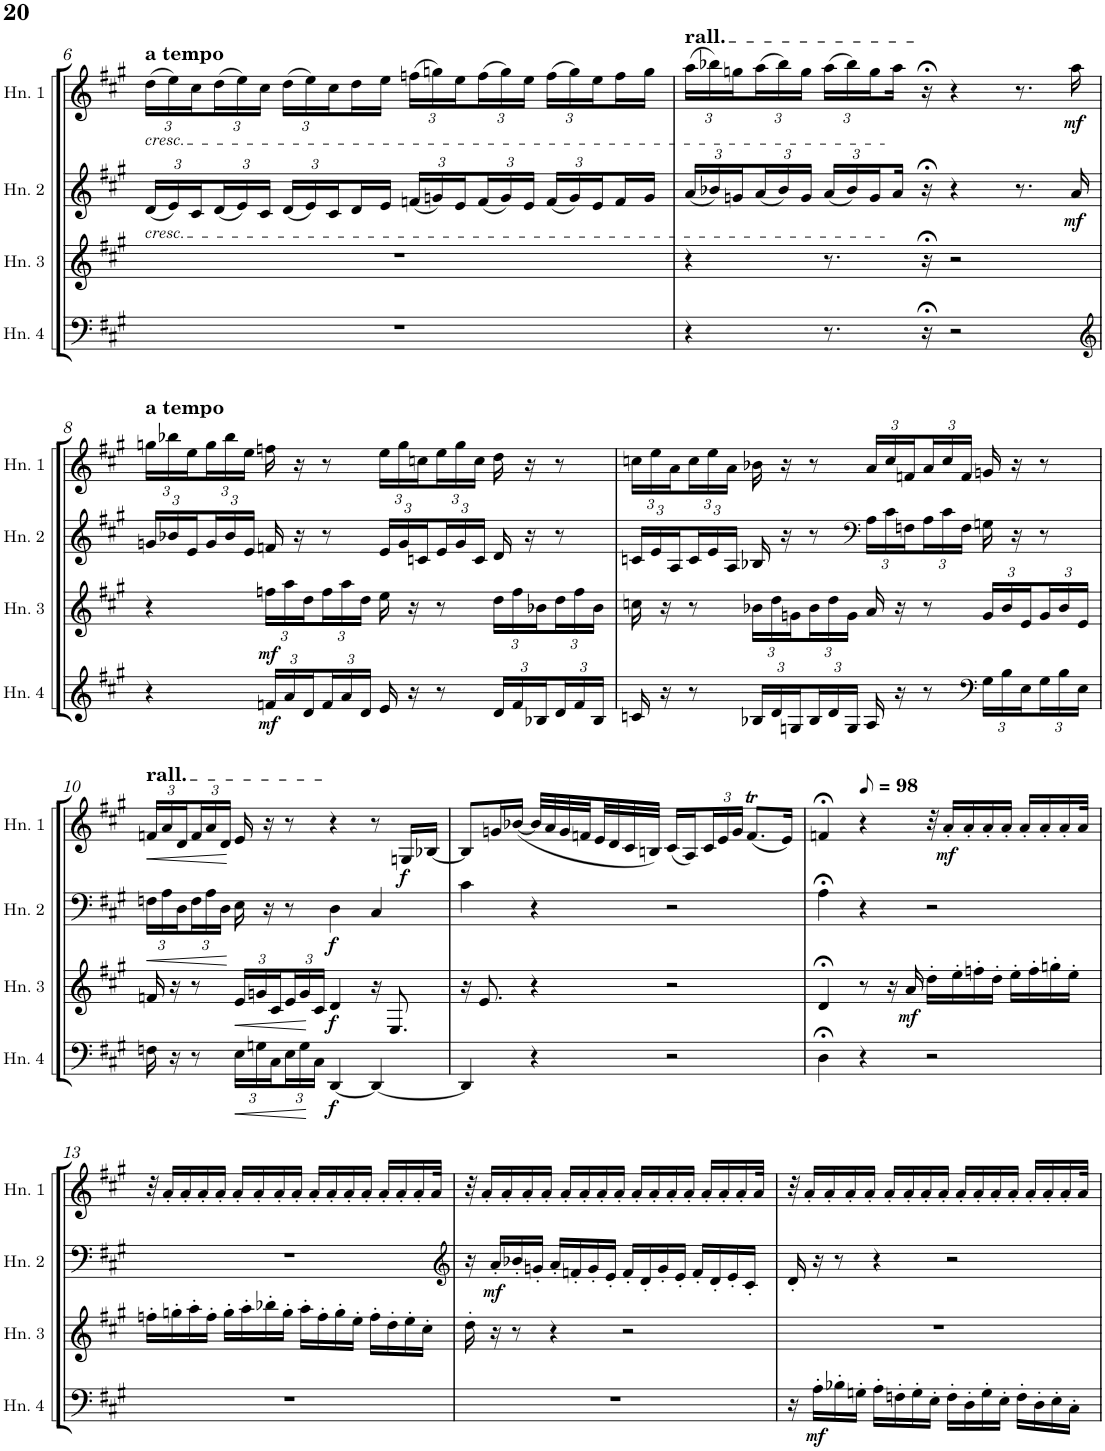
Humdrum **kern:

**kern	**dynam	**kern	**dynam	**kern	**dynam	**kern	**dynam
*part4	*part4	*part3	*part3	*part2	*part2	*part1	*part1
*staff4	*staff4	*staff3	*staff3	*staff2	*staff2	*staff1	*staff1
*I"Horn 4	*	*I"Horn 3	*	*I"Horn 2	*	*I"Horn 1	*
*I'Hn. 4	*	*I'Hn. 3	*	*I'Hn. 2	*	*I'Hn. 1	*
!!LO:PB:g=z
*clefF4	*	*clefG2	*	*clefG2	*	*clefG2	*
*Trd4c7	*	*Trd4c7	*	*Trd4c7	*	*Trd4c7	*
*k[f#c#g#]	*	*k[f#c#g#]	*	*k[f#c#g#]	*	*k[f#c#g#]	*
*M4/4	*	*M4/4	*	*M4/4	*	*M4/4	*
*met(c)	*	*met(c)	*	*met(c)	*	*met(c)	*
*	*	*	*	*Xbrackettup	*	*Xbrackettup	*
=6	=6	=6	=6	=6	=6	=6	=6
!	!	!	!	!	!	!LO:TX:a:B:t=a tempo	!
!	!	!	!	!	!	!LO:TX:b:i:t=cresc.	!
!	!	!	!	!LO:TX:b:i:t=cresc.	!	!	!
1r	.	1r	.	(24d/LL	.	(24dd\LL	.
.	.	.	.	24e/)	.	24ee\)	.
.	.	.	.	24c#/	.	24cc#\	.
.	.	.	.	(24d/	.	(24dd\	.
.	.	.	.	24e/)	.	24ee\)	.
.	.	.	.	24c#/JJ	.	24cc#\JJ	.
.	.	.	.	(24d/LL	.	(24dd\LL	.
.	.	.	.	24e/)	.	24ee\)	.
.	.	.	.	24c#/	.	24cc#\	.
.	.	.	.	16d/	.	16dd\	.
.	.	.	.	16e/JJ	.	16ee\JJ	.
.	.	.	.	(24fn/LL	.	(24ffn\LL	.
.	.	.	.	24gn/)	.	24ggn\)	.
.	.	.	.	24e/	.	24ee\	.
.	.	.	.	(24f/	.	(24ff\	.
.	.	.	.	24g/)	.	24gg\)	.
.	.	.	.	24e/JJ	.	24ee\JJ	.
.	.	.	.	(24f/LL	.	(24ff\LL	.
.	.	.	.	24g/)	.	24gg\)	.
.	.	.	.	24e/	.	24ee\	.
.	.	.	.	16f/	.	16ff\	.
.	.	.	.	16g/JJ	.	16gg\JJ	.
=7	=7	=7	=7	=7	=7	=7	=7
!	!	!	!	!	!	!LO:TX:a:t=rall.	!
4r	.	4r	.	(24a/LL	.	(24aa\LL	.
.	.	.	.	24b-X/)	.	24bb-X\)	.
.	.	.	.	24gn/	.	24ggn\	.
.	.	.	.	(24a/	.	(24aa\	.
.	.	.	.	24b-/)	.	24bb-\)	.
.	.	.	.	24g/JJ	.	24gg\JJ	.
8.r	.	8.r	.	(24a/LL	.	(24aa\LL	.
.	.	.	.	24b-/)	.	24bb-\)	.
.	.	.	.	24g/	.	24gg\	.
.	.	.	.	16a/JJ	.	16aa\JJ	.
16r;<	.	16r;<	.	16r;<	.	16r;<	.
2r	.	2r	.	4r	.	4r	.
.	.	.	.	8.r	.	8.r	.
!	!	!	!	!	!LO:DY:b	!	!LO:DY:b
.	.	.	.	16a/	mf	16aa\	mf
!!LO:LB:g=z
=8	=8	=8	=8	=8	=8	=8	=8
*clefG2	*	*	*	*	*	*	*
!	!	!	!	!	!	!LO:TX:a:B:t=a tempo	!
4r	.	4r	.	24gn/LL	.	24ggn\LL	.
.	.	.	.	24b-X/	.	24bb-X\	.
.	.	.	.	24e/	.	24ee\	.
.	.	.	.	24g/	.	24gg\	.
.	.	.	.	24b-/	.	24bb-\	.
.	.	.	.	24e/JJ	.	24ee\JJ	.
*Xbrackettup	*	*Xbrackettup	*	*	*	*	*
!	!LO:DY:b	!	!LO:DY:b	!	!	!	!
24fn/LL	mf	24ffn\LL	mf	16fn/	.	16ffn\	.
24a/	.	24aa\	.	.	.	.	.
.	.	.	.	16r	.	16r	.
24d/	.	24dd\	.	.	.	.	.
24f/	.	24ff\	.	8r	.	8r	.
24a/	.	24aa\	.	.	.	.	.
24d/JJ	.	24dd\JJ	.	.	.	.	.
16e/	.	16ee\	.	24e/LL	.	24ee\LL	.
.	.	.	.	24g/	.	24gg\	.
16r	.	16r	.	.	.	.	.
.	.	.	.	24cn/	.	24ccn\	.
8r	.	8r	.	24e/	.	24ee\	.
.	.	.	.	24g/	.	24gg\	.
.	.	.	.	24c/JJ	.	24cc\JJ	.
24d/LL	.	24dd\LL	.	16d/	.	16dd\	.
24f/	.	24ff\	.	.	.	.	.
.	.	.	.	16r	.	16r	.
24B-X/	.	24b-X\	.	.	.	.	.
24d/	.	24dd\	.	8r	.	8r	.
24f/	.	24ff\	.	.	.	.	.
24B-/JJ	.	24b-\JJ	.	.	.	.	.
=9	=9	=9	=9	=9	=9	=9	=9
16cn/	.	16ccn\	.	24cn/LL	.	24ccn\LL	.
.	.	.	.	24e/	.	24ee\	.
16r	.	16r	.	.	.	.	.
.	.	.	.	24A/	.	24a\	.
8r	.	8r	.	24c/	.	24cc\	.
.	.	.	.	24e/	.	24ee\	.
.	.	.	.	24A/JJ	.	24a\JJ	.
24B-X/LL	.	24b-X\LL	.	16B-X/	.	16b-X\	.
24d/	.	24dd\	.	.	.	.	.
.	.	.	.	16r	.	16r	.
24Gn/	.	24gn\	.	.	.	.	.
24B-/	.	24b-\	.	8r	.	8r	.
24d/	.	24dd\	.	.	.	.	.
24G/JJ	.	24g\JJ	.	.	.	.	.
*	*	*	*	*clefF4	*	*	*
16A/	.	16a/	.	24A\LL	.	24a/LL	.
.	.	.	.	24c\	.	24cc/	.
16r	.	16r	.	.	.	.	.
.	.	.	.	24Fn\	.	24fn/	.
8r	.	8r	.	24A\	.	24a/	.
.	.	.	.	24c\	.	24cc/	.
.	.	.	.	24F\JJ	.	24f/JJ	.
*clefF4	*	*	*	*	*	*	*
24G\LL	.	24g/LL	.	16Gn\	.	16gn/	.
24B-\	.	24b-/	.	.	.	.	.
.	.	.	.	16r	.	16r	.
24E\	.	24e/	.	.	.	.	.
24G\	.	24g/	.	8r	.	8r	.
24B-\	.	24b-/	.	.	.	.	.
24E\JJ	.	24e/JJ	.	.	.	.	.
!!LO:LB:g=z
=10	=10	=10	=10	=10	=10	=10	=10
!	!	!	!	!	!	!LO:TX:a:t=rall.	!
!	!	!	!	!	!LO:HP:b	!	!LO:HP:b
16Fn\	.	16fn/	.	24Fn\LL	<	24fn/LL	<
.	.	.	.	24A\	.	24a/	.
16r	.	16r	.	.	.	.	.
.	.	.	.	24D\	.	24d/	.
8r	.	8r	.	24F\	.	24f/	.
.	.	.	.	24A\	.	24a/	.
.	.	.	.	24D\JJ	.	24d/JJ	.
!	!LO:HP:b	!	!LO:HP:b	!	!	!	!
24E\LL	<	24e/LL	<	16E\	[	16e/	[
24Gn\	.	24gn/	.	.	.	.	.
.	.	.	.	16r	.	16r	.
24C#\	.	24c#/	.	.	.	.	.
24E\	.	24e/	.	8r	.	8r	.
24G\	.	24g/	.	.	.	.	.
24C#\JJ	[	24c#/JJ	[	.	.	.	.
!	!LO:DY:b	!	!LO:DY:b	!	!LO:DY:b	!	!
[4DD/	f	4d/	f	4D\	f	4r	.
4DD/_	.	16r	.	4C#/	.	8r	.
.	.	8.E/	.	.	.	.	.
!	!	!	!	!	!	!	!LO:DY:b
.	.	.	.	.	.	16Gn/LL	f
.	.	.	.	.	.	[16B-X/JJ	.
=11	=11	=11	=11	=11	=11	=11	=11
4DD/]	.	16r	.	4c#\	.	8B-/L]	.
.	.	8.e/	.	.	.	.	.
.	.	.	.	.	.	16gn/L	.
.	.	.	.	.	.	([16b-X/JJ	.
4r	.	4r	.	4r	.	32b-/LLL]	.
.	.	.	.	.	.	32a/	.
.	.	.	.	.	.	32g/	.
.	.	.	.	.	.	32fn/	.
.	.	.	.	.	.	32e/	.
.	.	.	.	.	.	32d/	.
.	.	.	.	.	.	32c#/	.
.	.	.	.	.	.	32Bn/JJJ)	.
2r	.	2r	.	2r	.	(16c#/LL	.
.	.	.	.	.	.	16A/)	.
.	.	.	.	.	.	24c#/	.
.	.	.	.	.	.	24e/	.
.	.	.	.	.	.	24g/JJ	.
.	.	.	.	.	.	(8.fT/L	.
.	.	.	.	.	.	16e/Jk)	.
=12	=12	=12	=12	=12	=12	=12	=12
4D;<\	.	4d;</	.	4A;<\	.	4fn;</	.
*	*	*	*	*	*	*MM49	*
4r	.	8r	.	4r	.	4r	.
.	.	16r	.	.	.	.	.
!	!	!	!LO:DY:b	!	!	!	!
.	.	16a/	mf	.	.	.	.
2r	.	16dd'\LL	.	2r	.	32r	.
!	!	!	!	!	!	!	!LO:DY:b
.	.	.	.	.	.	16a'/LL	mf
.	.	16ee'\	.	.	.	.	.
.	.	.	.	.	.	16a'/	.
.	.	16ffn'\	.	.	.	.	.
.	.	.	.	.	.	16a'/	.
.	.	16dd'\JJ	.	.	.	.	.
.	.	.	.	.	.	16a'/JJ	.
.	.	16ee'\LL	.	.	.	.	.
.	.	.	.	.	.	16a'/LL	.
.	.	16ff'\	.	.	.	.	.
.	.	.	.	.	.	16a'/	.
.	.	16ggn'\	.	.	.	.	.
.	.	.	.	.	.	16a'/	.
.	.	16ee'\JJ	.	.	.	.	.
.	.	.	.	.	.	32a/JJk	.
!!LO:LB:g=z
=13	=13	=13	=13	=13	=13	=13	=13
1r	.	16ffn'\LL	.	1r	.	32r	.
.	.	.	.	.	.	16a'/LL	.
.	.	16ggn'\	.	.	.	.	.
.	.	.	.	.	.	16a'/	.
.	.	16aa'\	.	.	.	.	.
.	.	.	.	.	.	16a'/	.
.	.	16ff'\JJ	.	.	.	.	.
.	.	.	.	.	.	16a'/JJ	.
.	.	16gg'\LL	.	.	.	.	.
.	.	.	.	.	.	16a'/LL	.
.	.	16aa'\	.	.	.	.	.
.	.	.	.	.	.	16a'/	.
.	.	16bb-X'\	.	.	.	.	.
.	.	.	.	.	.	16a'/	.
.	.	16gg'\JJ	.	.	.	.	.
.	.	.	.	.	.	16a'/JJ	.
.	.	16aa'\LL	.	.	.	.	.
.	.	.	.	.	.	16a'/LL	.
.	.	16ff'\	.	.	.	.	.
.	.	.	.	.	.	16a'/	.
.	.	16gg'\	.	.	.	.	.
.	.	.	.	.	.	16a'/	.
.	.	16ee'\JJ	.	.	.	.	.
.	.	.	.	.	.	16a'/JJ	.
.	.	16ff'\LL	.	.	.	.	.
.	.	.	.	.	.	16a'/LL	.
.	.	16dd'\	.	.	.	.	.
.	.	.	.	.	.	16a'/	.
.	.	16ee'\	.	.	.	.	.
.	.	.	.	.	.	16a'/	.
.	.	16cc#'\JJ	.	.	.	.	.
.	.	.	.	.	.	32a/JJk	.
=14	=14	=14	=14	=14	=14	=14	=14
*	*	*	*	*clefG2	*	*	*
1r	.	16dd'\	.	16r	.	32r	.
.	.	.	.	.	.	16a'/LL	.
!	!	!	!	!	!LO:DY:b	!	!
.	.	16r	.	16a'/LL	mf	.	.
.	.	.	.	.	.	16a'/	.
.	.	8r	.	16b-X'/	.	.	.
.	.	.	.	.	.	16a'/	.
.	.	.	.	16gn'/JJ	.	.	.
.	.	.	.	.	.	16a'/JJ	.
.	.	4r	.	16a'/LL	.	.	.
.	.	.	.	.	.	16a'/LL	.
.	.	.	.	16fn'/	.	.	.
.	.	.	.	.	.	16a'/	.
.	.	.	.	16g'/	.	.	.
.	.	.	.	.	.	16a'/	.
.	.	.	.	16e'/JJ	.	.	.
.	.	.	.	.	.	16a'/JJ	.
.	.	2r	.	16f'/LL	.	.	.
.	.	.	.	.	.	16a'/LL	.
.	.	.	.	16d'/	.	.	.
.	.	.	.	.	.	16a'/	.
.	.	.	.	16g'/	.	.	.
.	.	.	.	.	.	16a'/	.
.	.	.	.	16e'/JJ	.	.	.
.	.	.	.	.	.	16a'/JJ	.
.	.	.	.	16f'/LL	.	.	.
.	.	.	.	.	.	16a'/LL	.
.	.	.	.	16d'/	.	.	.
.	.	.	.	.	.	16a'/	.
.	.	.	.	16e'/	.	.	.
.	.	.	.	.	.	16a'/	.
.	.	.	.	16c#'/JJ	.	.	.
.	.	.	.	.	.	32a/JJk	.
=15	=15	=15	=15	=15	=15	=15	=15
16r	.	1r	.	16d'/	.	32r	.
.	.	.	.	.	.	16a'/LL	.
!	!LO:DY:b	!	!	!	!	!	!
16A'\LL	mf	.	.	16r	.	.	.
.	.	.	.	.	.	16a'/	.
16B-X'\	.	.	.	8r	.	.	.
.	.	.	.	.	.	16a'/	.
16Gn'\JJ	.	.	.	.	.	.	.
.	.	.	.	.	.	16a'/JJ	.
16A'\LL	.	.	.	4r	.	.	.
.	.	.	.	.	.	16a'/LL	.
16Fn'\	.	.	.	.	.	.	.
.	.	.	.	.	.	16a'/	.
16G'\	.	.	.	.	.	.	.
.	.	.	.	.	.	16a'/	.
16E'\JJ	.	.	.	.	.	.	.
.	.	.	.	.	.	16a'/JJ	.
16F'\LL	.	.	.	2r	.	.	.
.	.	.	.	.	.	16a'/LL	.
16D'\	.	.	.	.	.	.	.
.	.	.	.	.	.	16a'/	.
16G'\	.	.	.	.	.	.	.
.	.	.	.	.	.	16a'/	.
16E'\JJ	.	.	.	.	.	.	.
.	.	.	.	.	.	16a'/JJ	.
16F'\LL	.	.	.	.	.	.	.
.	.	.	.	.	.	16a'/LL	.
16D'\	.	.	.	.	.	.	.
.	.	.	.	.	.	16a'/	.
16E'\	.	.	.	.	.	.	.
.	.	.	.	.	.	16a'/	.
16C#'\JJ	.	.	.	.	.	.	.
.	.	.	.	.	.	32a/JJk	.
=	=	=	=	=	=	=	=
*-	*-	*-	*-	*-	*-	*-	*-
